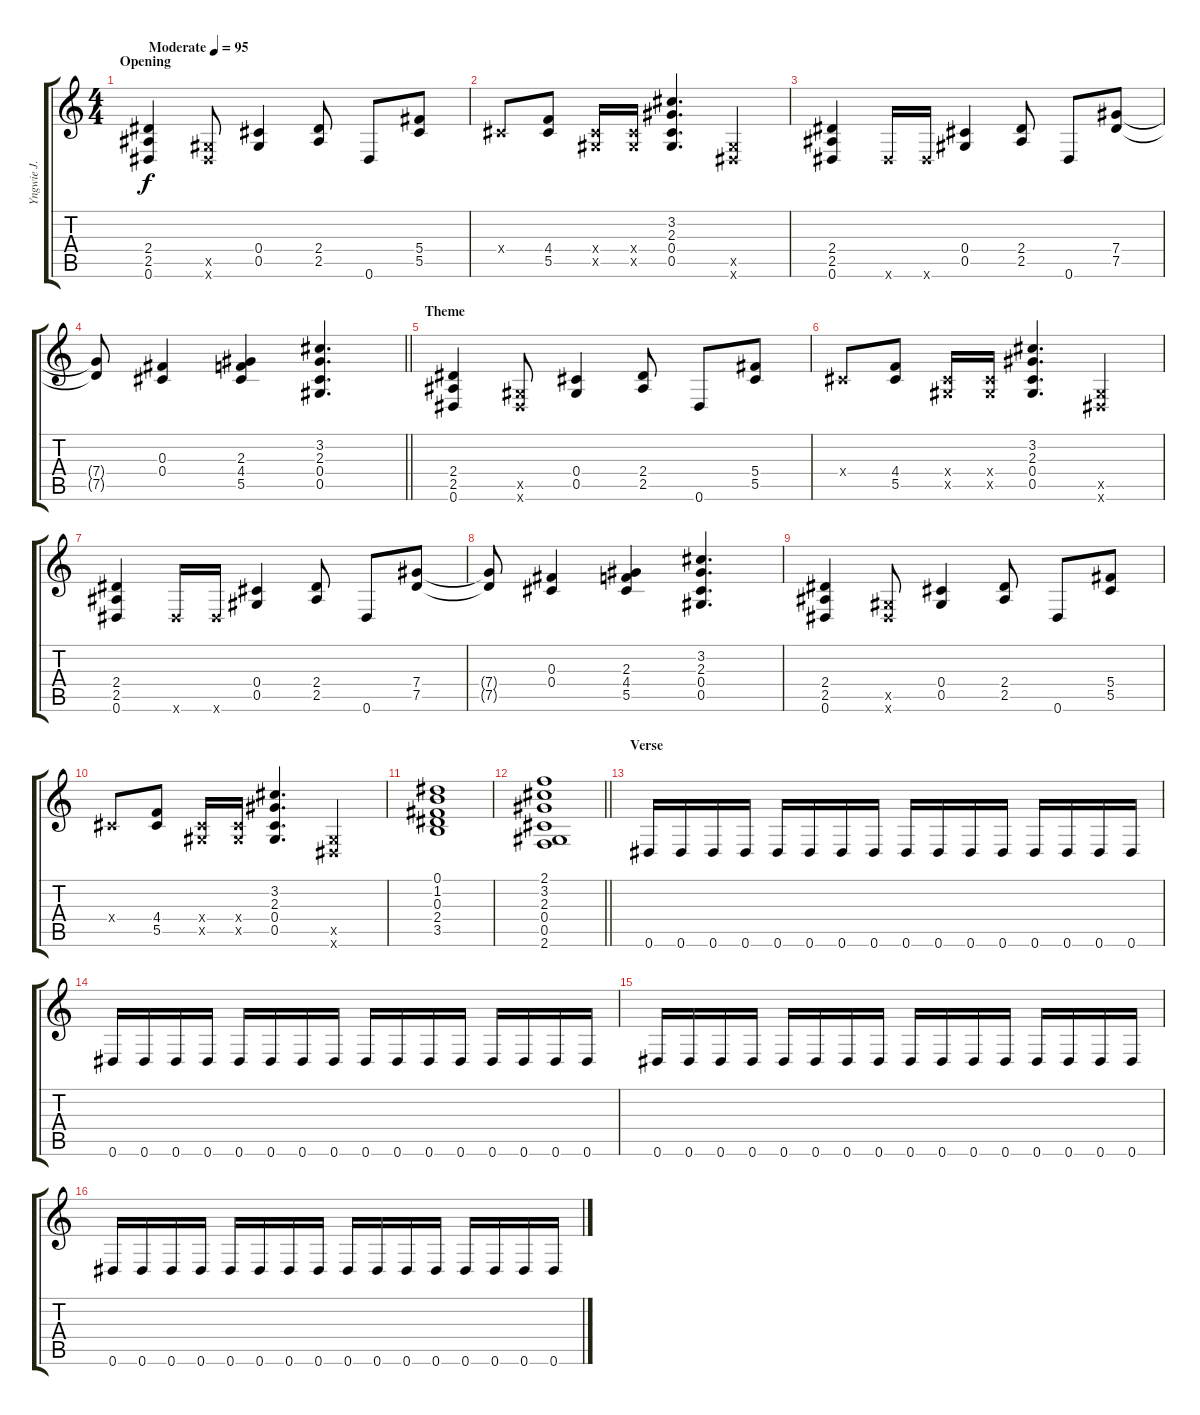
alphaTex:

\track ("Yngwie J. Malmsteen" "Yngwie J. ") {instrument overdrivenguitar}
\staff {score tabs}
\tuning (Eb4 Bb3 Gb3 Db3 Ab2 Eb2) {hide}
\ts (4 4)
\section ("" "Opening")
\tempo (95 "Moderate")
\clef g2
\ks c
(2.4 2.5 0.6).4{dy f instrument overdrivenguitar} (0.5{x} 0.6{x}).8 (0.4 0.5).4 (2.4 2.5).8 0.6.8 (5.4 5.5).8 |
0.4{x}.8 (4.4 5.5).8 (0.4{x} 0.5{x}).16 (0.4{x} 0.5{x}).16 (3.2 2.3 0.4 0.5).4{d} (0.5{x} 0.6{x}).4 |
(2.4 2.5 0.6).4 0.6{x}.16 0.6{x}.16 (0.4 0.5).4 (2.4 2.5).8 0.6.8 (7.4 7.5).8 |
\barLineRight lightlight
(7.4{t} 7.5{t}).8 (0.3 0.4).4 (2.3 4.4 5.5).4 (3.2 2.3 0.4 0.5).4{d} |
\section ("" "Theme")
(2.4 2.5 0.6).4 (0.5{x} 0.6{x}).8 (0.4 0.5).4 (2.4 2.5).8 0.6.8 (5.4 5.5).8 |
0.4{x}.8 (4.4 5.5).8 (0.4{x} 0.5{x}).16 (0.4{x} 0.5{x}).16 (3.2 2.3 0.4 0.5).4{d} (0.5{x} 0.6{x}).4 |
(2.4 2.5 0.6).4 0.6{x}.16 0.6{x}.16 (0.4 0.5).4 (2.4 2.5).8 0.6.8 (7.4 7.5).8 |
(7.4{t} 7.5{t}).8 (0.3 0.4).4 (2.3 4.4 5.5).4 (3.2 2.3 0.4 0.5).4{d} |
(2.4 2.5 0.6).4 (0.5{x} 0.6{x}).8 (0.4 0.5).4 (2.4 2.5).8 0.6.8 (5.4 5.5).8 |
0.4{x}.8 (4.4 5.5).8 (0.4{x} 0.5{x}).16 (0.4{x} 0.5{x}).16 (3.2 2.3 0.4 0.5).4{d} (0.5{x} 0.6{x}).4 |
(0.1 1.2 0.3 2.4 3.5).1 |
\barLineRight lightlight
(2.1 3.2 2.3 0.4 0.5 2.6).1 |
\section ("" "Verse")
0.6.16 0.6.16 0.6.16 0.6.16 0.6.16 0.6.16 0.6.16 0.6.16 0.6.16 0.6.16 0.6.16 0.6.16 0.6.16 0.6.16 0.6.16 0.6.16 |
0.6.16 0.6.16 0.6.16 0.6.16 0.6.16 0.6.16 0.6.16 0.6.16 0.6.16 0.6.16 0.6.16 0.6.16 0.6.16 0.6.16 0.6.16 0.6.16 |
0.6.16 0.6.16 0.6.16 0.6.16 0.6.16 0.6.16 0.6.16 0.6.16 0.6.16 0.6.16 0.6.16 0.6.16 0.6.16 0.6.16 0.6.16 0.6.16 |
0.6.16 0.6.16 0.6.16 0.6.16 0.6.16 0.6.16 0.6.16 0.6.16 0.6.16 0.6.16 0.6.16 0.6.16 0.6.16 0.6.16 0.6.16 0.6.16
